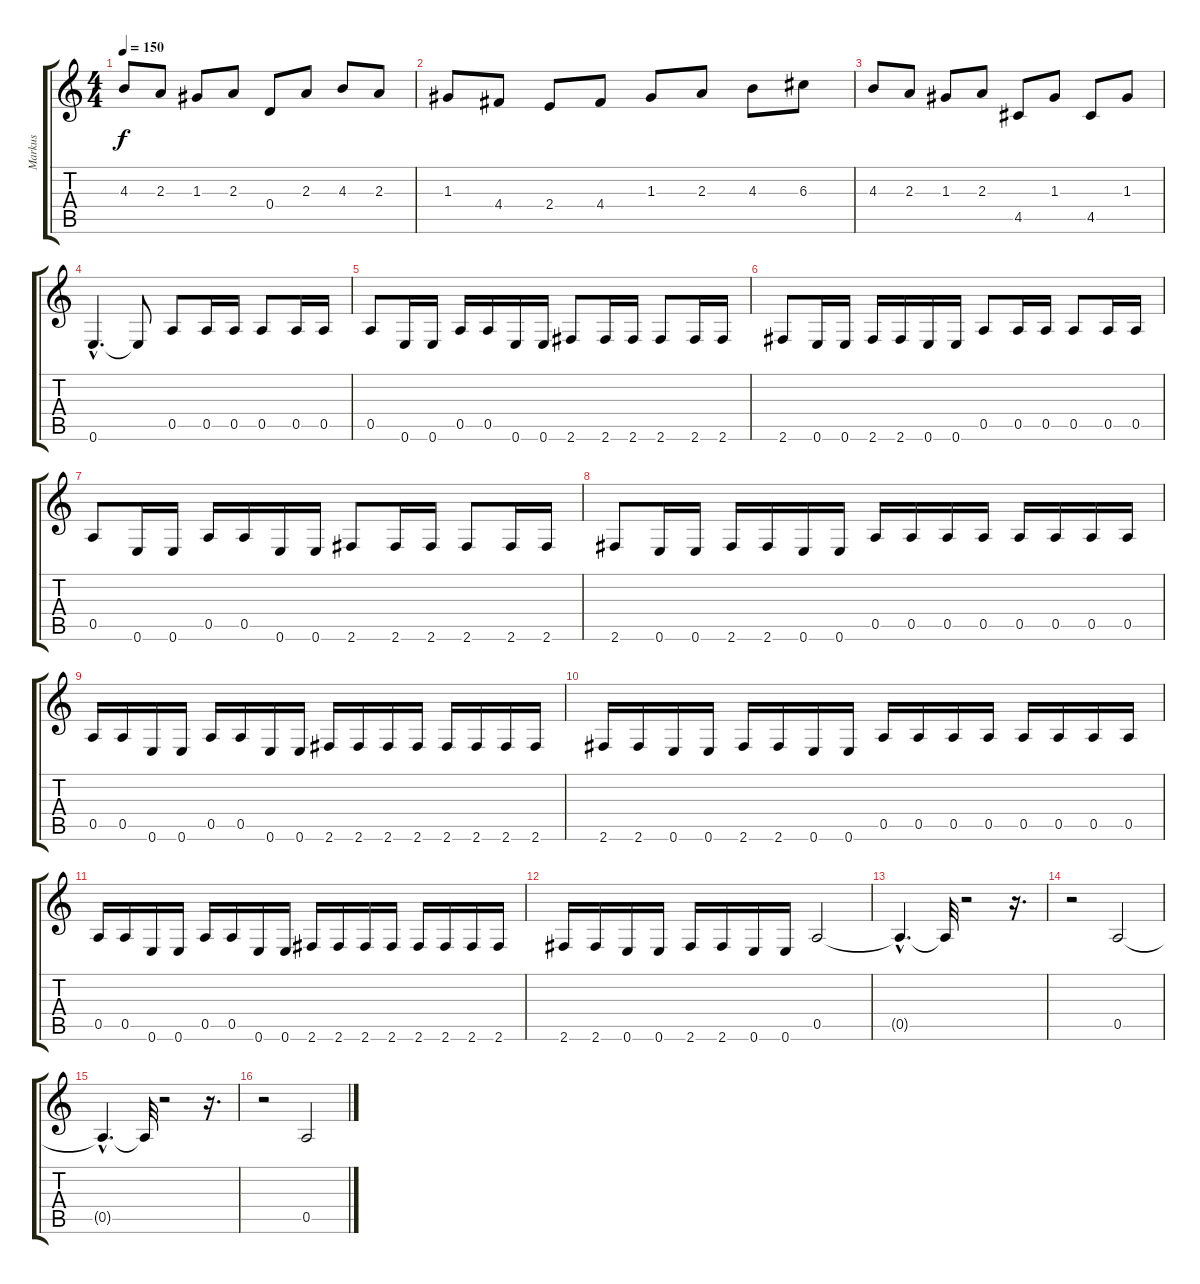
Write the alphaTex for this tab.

\track ("Markus" "Markus") {instrument electricbassfinger}
\staff {score tabs}
\tuning (E4 B3 G3 D3 A2 E2) {hide}
\ts (4 4)
\tempo 150
\clef g2
\ks c
4.3.8{dy f} 2.3.8 1.3.8 2.3.8 0.4.8 2.3.8 4.3.8 2.3.8 |
1.3.8 4.4.8 2.4.8 4.4.8 1.3.8 2.3.8 4.3.8 6.3.8 |
4.3.8 2.3.8 1.3.8 2.3.8 4.5.8 1.3.8 4.5.8 1.3.8 |
0.6{hac}.4{d} 0.6{t}.8 0.5.8 0.5.16 0.5.16 0.5.8 0.5.16 0.5.16 |
0.5.8 0.6.16 0.6.16 0.5.16 0.5.16 0.6.16 0.6.16 2.6.8 2.6.16 2.6.16 2.6.8 2.6.16 2.6.16 |
2.6.8 0.6.16 0.6.16 2.6.16 2.6.16 0.6.16 0.6.16 0.5.8 0.5.16 0.5.16 0.5.8 0.5.16 0.5.16 |
0.5.8 0.6.16 0.6.16 0.5.16 0.5.16 0.6.16 0.6.16 2.6.8 2.6.16 2.6.16 2.6.8 2.6.16 2.6.16 |
2.6.8 0.6.16 0.6.16 2.6.16 2.6.16 0.6.16 0.6.16 0.5.16 0.5.16 0.5.16 0.5.16 0.5.16 0.5.16 0.5.16 0.5.16 |
0.5.16 0.5.16 0.6.16 0.6.16 0.5.16 0.5.16 0.6.16 0.6.16 2.6.16 2.6.16 2.6.16 2.6.16 2.6.16 2.6.16 2.6.16 2.6.16 |
2.6.16 2.6.16 0.6.16 0.6.16 2.6.16 2.6.16 0.6.16 0.6.16 0.5.16 0.5.16 0.5.16 0.5.16 0.5.16 0.5.16 0.5.16 0.5.16 |
0.5.16 0.5.16 0.6.16 0.6.16 0.5.16 0.5.16 0.6.16 0.6.16 2.6.16 2.6.16 2.6.16 2.6.16 2.6.16 2.6.16 2.6.16 2.6.16 |
2.6.16 2.6.16 0.6.16 0.6.16 2.6.16 2.6.16 0.6.16 0.6.16 0.5.2 |
0.5{hac t}.4{d} 0.5{t}.32 r.2 r.16{d} |
r.2 0.5.2{volume 10} |
0.5{hac t}.4{d} 0.5{t}.32 r.2 r.16{d} |
r.2 0.5.2{volume 5}
